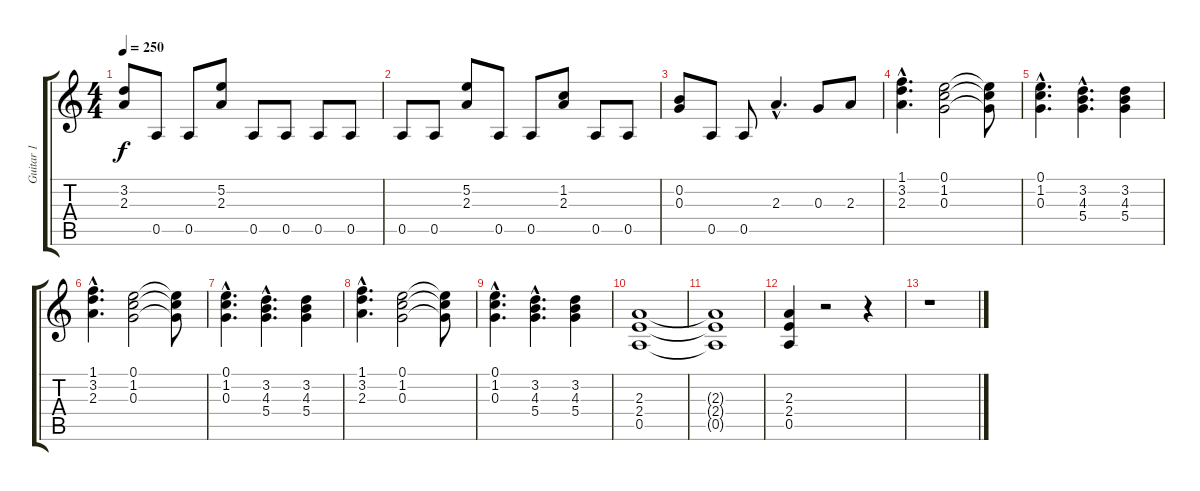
\track ("Guitar 1" "Guitar 1") {instrument overdrivenguitar}
\staff {score tabs}
\tuning (E4 B3 G3 D3 A2 E2) {hide}
\ts (4 4)
\tempo 250
\clef g2
\ks c
(3.2 2.3).8{dy f} 0.5.8 0.5.8 (5.2 2.3).8 0.5.8 0.5.8 0.5.8 0.5.8 |
0.5.8 0.5.8 (5.2 2.3).8 0.5.8 0.5.8 (1.2 2.3).8 0.5.8 0.5.8 |
(0.2 0.3).8 0.5.8 0.5.8 2.3{hac}.4{d} 0.3.8 2.3.8 |
(1.1{hac} 3.2{hac} 2.3{hac}).4{d} (0.1 1.2 0.3).2 (0.1{t} 1.2{t} 0.3{t}).8 |
(0.1{hac} 1.2{hac} 0.3{hac}).4{d} (3.2{hac} 4.3{hac} 5.4{hac}).4{d} (3.2 4.3 5.4).4 |
(1.1{hac} 3.2{hac} 2.3{hac}).4{d} (0.1 1.2 0.3).2 (0.1{t} 1.2{t} 0.3{t}).8 |
(0.1{hac} 1.2{hac} 0.3{hac}).4{d} (3.2{hac} 4.3{hac} 5.4{hac}).4{d} (3.2 4.3 5.4).4 |
(1.1{hac} 3.2{hac} 2.3{hac}).4{d} (0.1 1.2 0.3).2 (0.1{t} 1.2{t} 0.3{t}).8 |
(0.1{hac} 1.2{hac} 0.3{hac}).4{d} (3.2{hac} 4.3{hac} 5.4{hac}).4{d} (3.2 4.3 5.4).4 |
(2.3 2.4 0.5).1 |
(2.3{t} 2.4{t} 0.5{t}).1 |
(2.3 2.4 0.5).4 r.2 r.4 |
r.1
